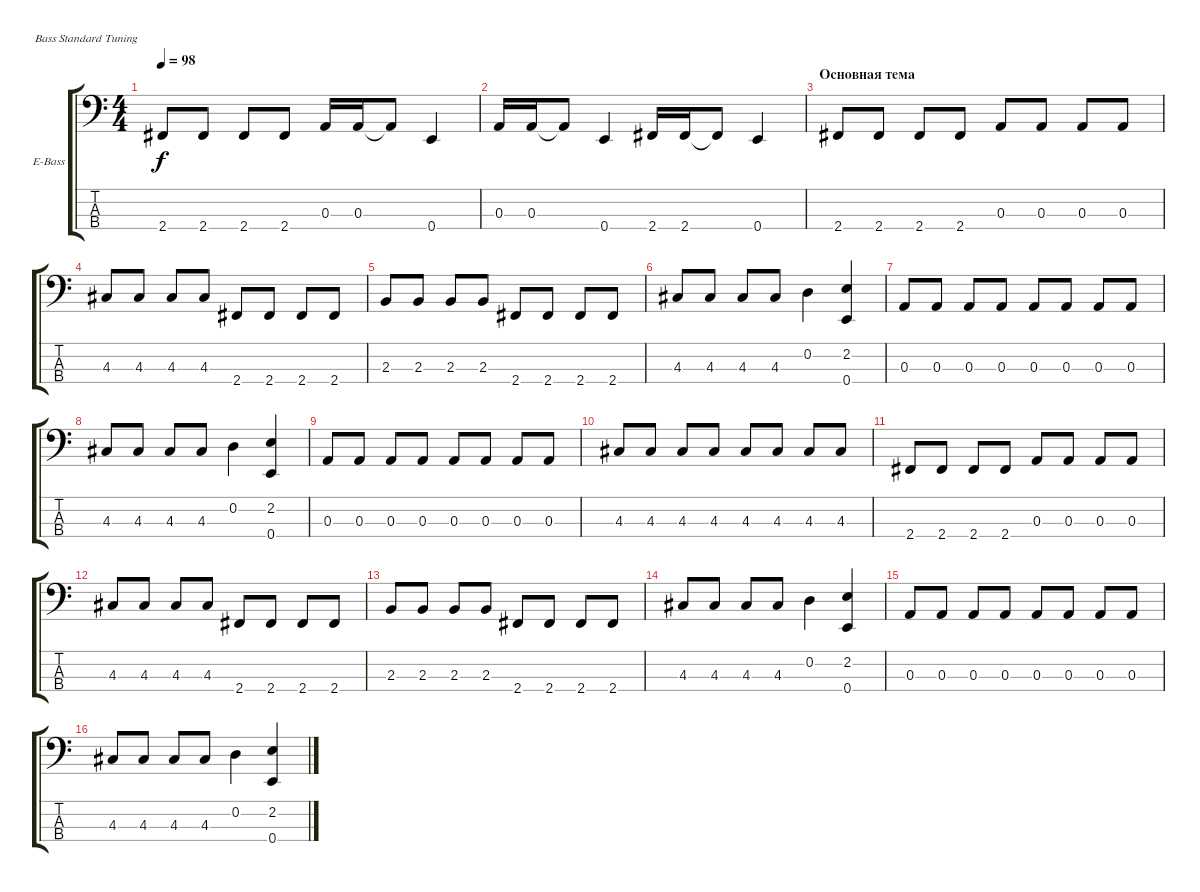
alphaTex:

\defaultSystemsLayout 4
\bracketExtendMode groupsimilarinstruments
\firstSystemTrackNameOrientation horizontal
\otherSystemsTrackNameOrientation horizontal
\track ("Electric Bass" "E-Bass") {instrument electricbassfinger}
\staff {score tabs}
\tuning (G2 D2 A1 E1)
\ts (4 4)
\tempo 98
\clef f4
\scale
0.487395
\ks c
2.4.8{dy f instrument electricbassfinger} 2.4.8 2.4.8 2.4.8 0.3.16 0.3.16 0.3{t}.8 0.4.4 |
\scale
0.205042 0.3.16 0.3.16 0.3{t}.8 0.4.4 2.4.16 2.4.16 2.4{t}.8 0.4.4 |
\section ("" "Основная тема")
\scale
0.307245 2.4.8 2.4.8 2.4.8 2.4.8 0.3.8 0.3.8 0.3.8 0.3.8 |
\scale
0.333333 4.3.8 4.3.8 4.3.8 4.3.8 2.4.8 2.4.8 2.4.8 2.4.8 |
\scale
0.333333 2.3.8 2.3.8 2.3.8 2.3.8 2.4.8 2.4.8 2.4.8 2.4.8 |
\scale
0.333333 4.3.8 4.3.8 4.3.8 4.3.8 0.2.4 (0.4 2.2).4 |
\scale
0.333333 0.3.8 0.3.8 0.3.8 0.3.8 0.3.8 0.3.8 0.3.8 0.3.8 |
\scale
0.333333 4.3.8 4.3.8 4.3.8 4.3.8 0.2.4 (2.2 0.4).4 |
\scale
0.333333 0.3.8 0.3.8 0.3.8 0.3.8 0.3.8 0.3.8 0.3.8 0.3.8 |
\scale
0.333333 4.3.8 4.3.8 4.3.8 4.3.8 4.3.8 4.3.8 4.3.8 4.3.8 |
\scale
0.333333 2.4.8 2.4.8 2.4.8 2.4.8 0.3.8 0.3.8 0.3.8 0.3.8 |
\scale
0.333333 4.3.8 4.3.8 4.3.8 4.3.8 2.4.8 2.4.8 2.4.8 2.4.8 |
\scale
0.333333 2.3.8 2.3.8 2.3.8 2.3.8 2.4.8 2.4.8 2.4.8 2.4.8 |
\scale
0.333333 4.3.8 4.3.8 4.3.8 4.3.8 0.2.4 (0.4 2.2).4 |
\scale
0.333333 0.3.8 0.3.8 0.3.8 0.3.8 0.3.8 0.3.8 0.3.8 0.3.8 |
4.3.8 4.3.8 4.3.8 4.3.8 0.2.4 (2.2 0.4).4
